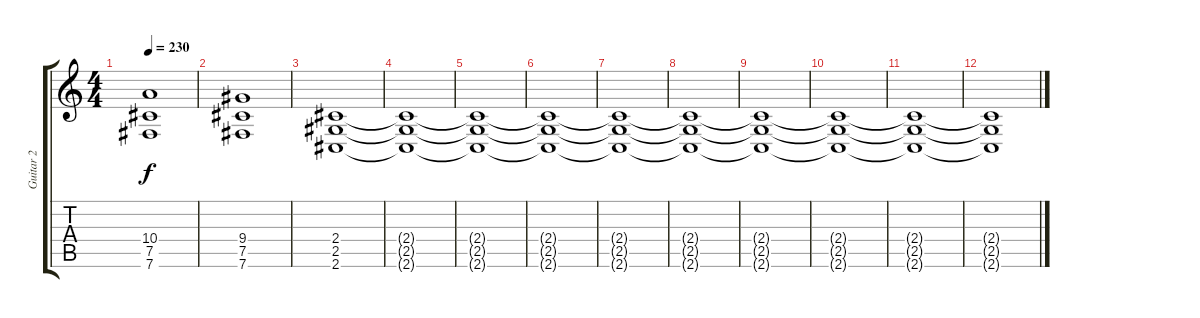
\track ("Guitar 2" "Guitar 2") {instrument distortionguitar}
\staff {score tabs}
\tuning (Db4 Ab3 E3 B2 Gb2 B1) {hide}
\ts (4 4)
\tempo 230
\clef g2
\ks c
(10.4 7.5 7.6).1{dy f} |
(9.4 7.5 7.6).1 |
(2.4 2.5 2.6).1 |
(2.4{t} 2.5{t} 2.6{t}).1 |
(2.4{t} 2.5{t} 2.6{t}).1 |
(2.4{t} 2.5{t} 2.6{t}).1 |
(2.4{t} 2.5{t} 2.6{t}).1 |
(2.4{t} 2.5{t} 2.6{t}).1 |
(2.4{t} 2.5{t} 2.6{t}).1{volume 2} |
(2.4{t} 2.5{t} 2.6{t}).1 |
(2.4{t} 2.5{t} 2.6{t}).1 |
(2.4{t} 2.5{t} 2.6{t}).1
